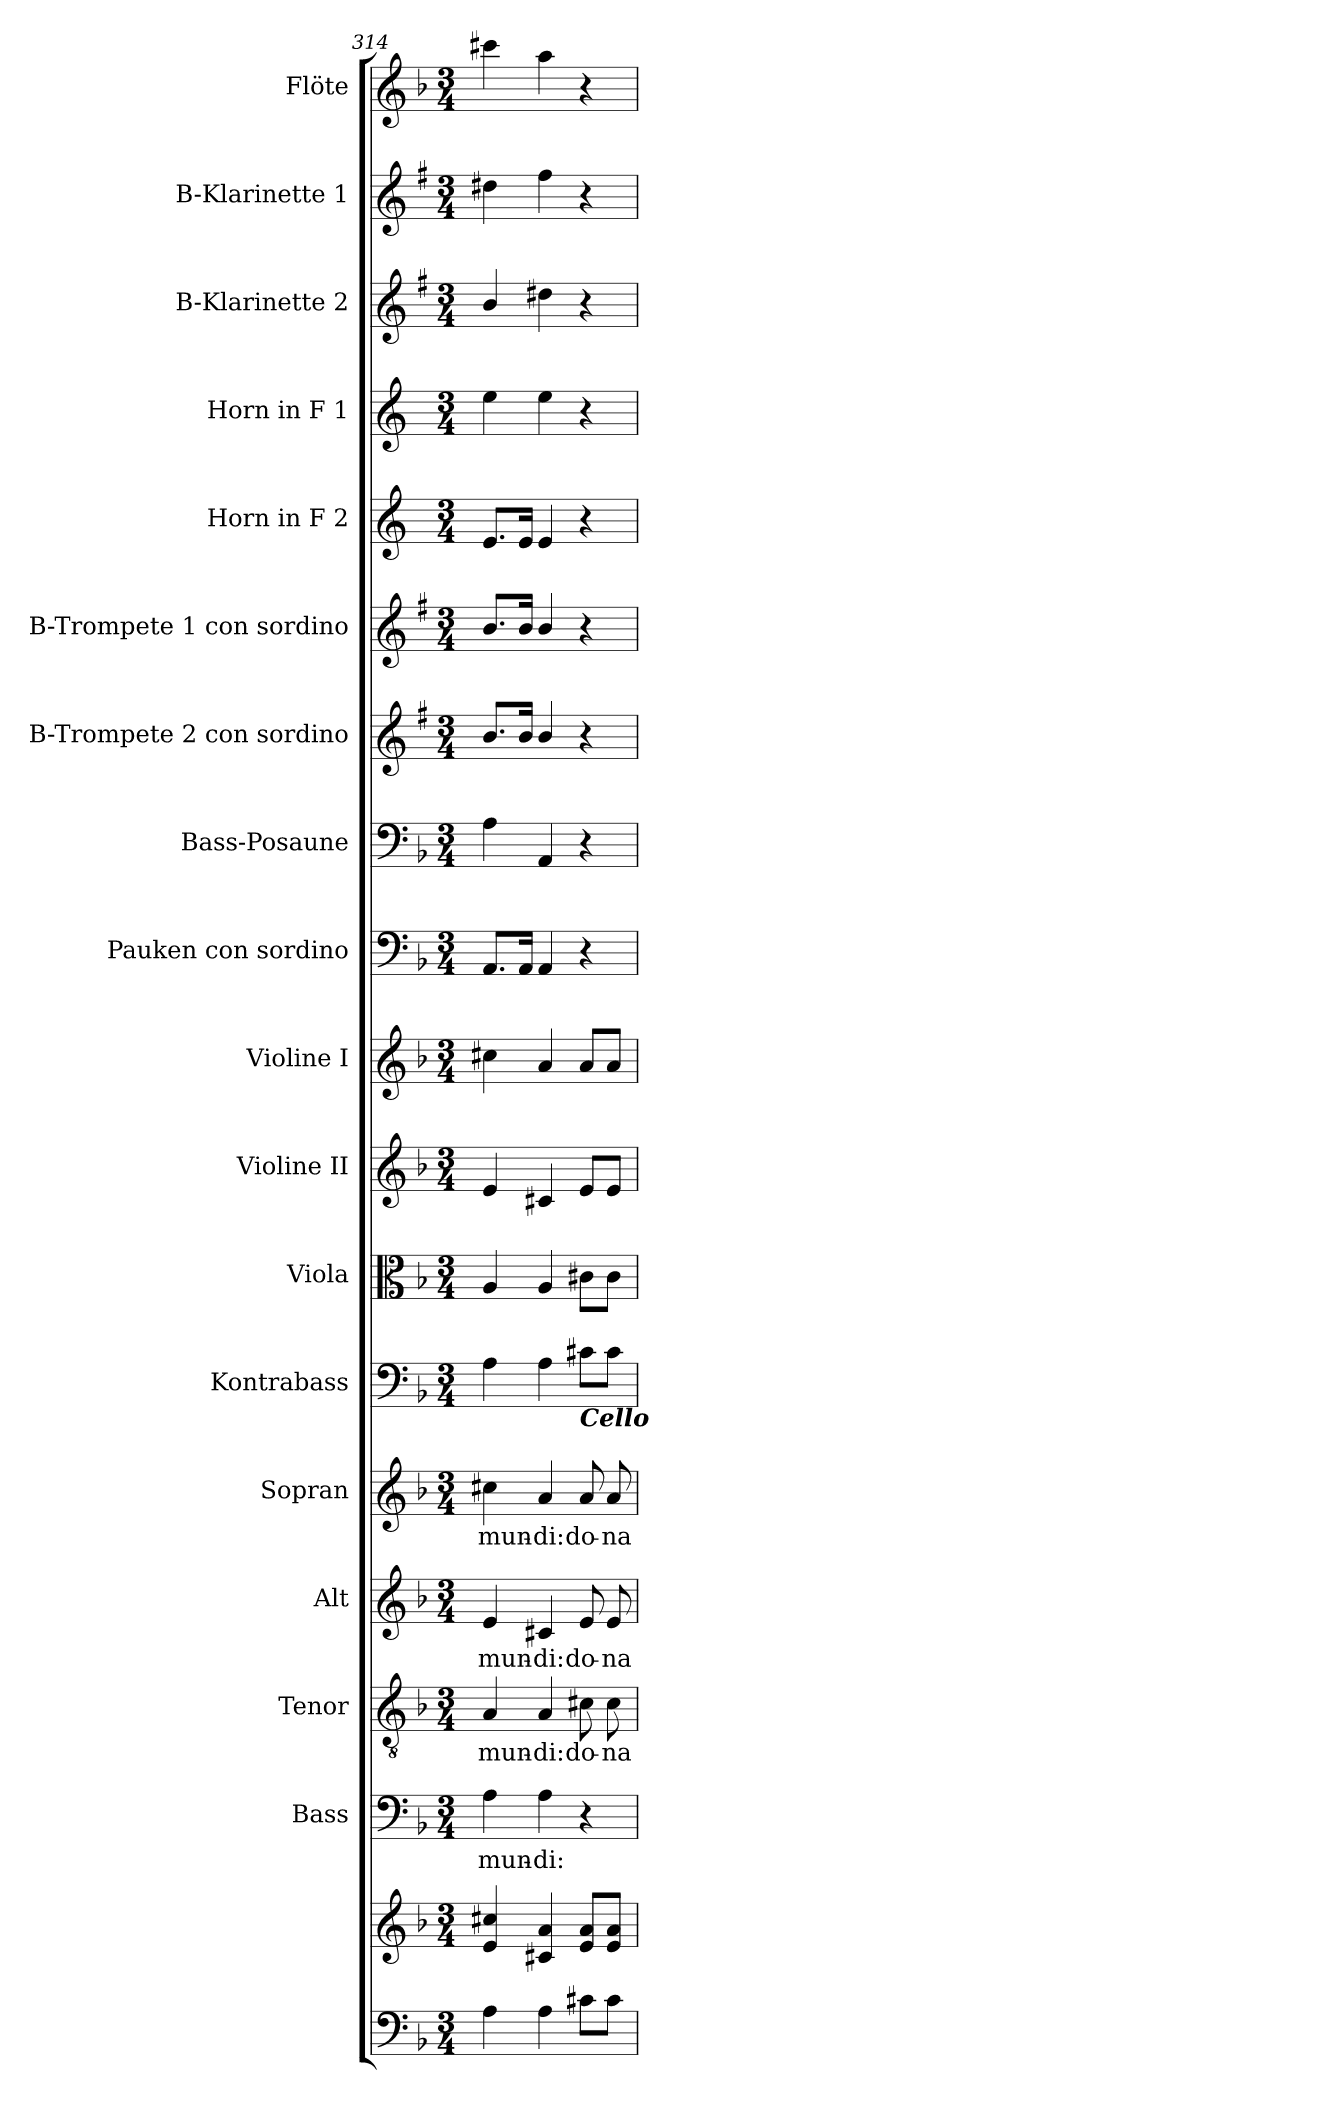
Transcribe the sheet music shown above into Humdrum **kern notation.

**kern	**kern	**kern	**text	**kern	**text	**kern	**text	**kern	**text	**kern	**kern	**kern	**kern	**kern	**kern	**kern	**kern	**kern	**kern	**kern	**kern	**kern
*part18	*part18	*part17	*part17	*part16	*part16	*part15	*part15	*part14	*part14	*part13	*part12	*part11	*part10	*part9	*part8	*part7	*part6	*part5	*part4	*part3	*part2	*part1
*staff19	*staff18	*staff17	*staff17	*staff16	*staff16	*staff15	*staff15	*staff14	*staff14	*staff13	*staff12	*staff11	*staff10	*staff9	*staff8	*staff7	*staff6	*staff5	*staff4	*staff3	*staff2	*staff1
*	*	*I"Bass	*	*I"Tenor	*	*I"Alt	*	*I"Sopran	*	*I"Kontrabass	*I"Viola	*I"Violine II	*I"Violine I	*I"Pauken con sordino	*I"Bass-Posaune	*I"B-Trompete 2 con sordino	*I"B-Trompete 1 con sordino	*I"Horn in F 2	*I"Horn in F 1	*I"B-Klarinette 2	*I"B-Klarinette 1	*I"Flöte
*	*	*I'B.	*	*I'T.	*	*I'A.	*	*I'S.	*	*I'Kb.	*I'Vla.	*I'Vl. II	*I'Vl. I	*I'Pk.	*I'B. Pos.	*I'B Trp. 2	*I'B Trp. 1	*	*	*I'B Kl. 2	*I'B Kl. 1	*I'Fl.
*clefF4	*clefG2	*clefF4	*	*clefGv2	*	*clefG2	*	*clefG2	*	*clefF4	*clefC3	*clefG2	*clefG2	*clefF4	*clefF4	*clefG2	*clefG2	*clefG2	*clefG2	*clefG2	*clefG2	*clefG2
*	*	*	*	*	*	*	*	*	*	*ITrd7c12	*	*	*	*	*	*ITrd1c2	*ITrd1c2	*ITrd4c7	*ITrd4c7	*ITrd1c2	*ITrd1c2	*
*k[b-]	*k[b-]	*k[b-]	*	*k[b-]	*	*k[b-]	*	*k[b-]	*	*k[b-]	*k[b-]	*k[b-]	*k[b-]	*k[b-]	*k[b-]	*k[b-]	*k[b-]	*k[b-]	*k[b-]	*k[b-]	*k[b-]	*k[b-]
*F:	*F:	*F:	*	*F:	*	*F:	*	*F:	*	*F:	*F:	*F:	*F:	*F:	*F:	*F:	*F:	*F:	*F:	*F:	*F:	*F:
*M3/4	*M3/4	*M3/4	*	*M3/4	*	*M3/4	*	*M3/4	*	*M3/4	*M3/4	*M3/4	*M3/4	*M3/4	*M3/4	*M3/4	*M3/4	*M3/4	*M3/4	*M3/4	*M3/4	*M3/4
=314	=314	=314	=314	=314	=314	=314	=314	=314	=314	=314	=314	=314	=314	=314	=314	=314	=314	=314	=314	=314	=314	=314
!	!	!	!LO:LY:b	!	!LO:LY:b	!	!LO:LY:b	!	!LO:LY:b	!	!	!	!	!	!	!	!	!	!	!	!	!
4A\	4e/ 4cc#X/	4A\	mun-	4A/	mun-	4e/	mun-	4cc#X\	mun-	4AA\	4A/	4e/	4cc#X\	8.AA/L	4A\	8.a/L	8.a/L	8.A/L	4a\	4a/	4cc#X\	4ccc#X\
.	.	.	.	.	.	.	.	.	.	.	.	.	.	16AA/Jk	.	16a/Jk	16a/Jk	16A/Jk	.	.	.	.
!	!	!	!LO:LY:b	!	!LO:LY:b	!	!LO:LY:b	!	!LO:LY:b	!	!	!	!	!	!	!	!	!	!	!	!	!
4A\	4c#X/ 4a/	4A\	-di:	4A/	-di:	4c#X/	-di:	4a/	-di:	4AA\	4A/	4c#X/	4a/	4AA/	4AA/	4a/	4a/	4A/	4a\	4cc#X\	4ee\	4aa\
!	!	!	!	!	!	!	!	!	!	!LO:TX:b:Bi:t=Cello	!	!	!	!	!	!	!	!	!	!	!	!
!	!	!	!	!	!LO:LY:b	!	!LO:LY:b	!	!LO:LY:b	!	!	!	!	!	!	!	!	!	!	!	!	!
8c#X\L	8e/ 8a/L	4r	.	8c#X\	do-	8e/	do-	8a/	do-	8C#X\L	8c#X\L	8e/L	8a/L	4r	4r	4r	4r	4r	4r	4r	4r	4r
!	!	!	!	!	!LO:LY:b	!	!LO:LY:b	!	!LO:LY:b	!	!	!	!	!	!	!	!	!	!	!	!	!
8c#\J	8e/ 8a/J	.	.	8c#\	-na	8e/	-na	8a/	-na	8C#\J	8c#\J	8e/J	8a/J	.	.	.	.	.	.	.	.	.
=	=	=	=	=	=	=	=	=	=	=	=	=	=	=	=	=	=	=	=	=	=	=
*-	*-	*-	*-	*-	*-	*-	*-	*-	*-	*-	*-	*-	*-	*-	*-	*-	*-	*-	*-	*-	*-	*-
